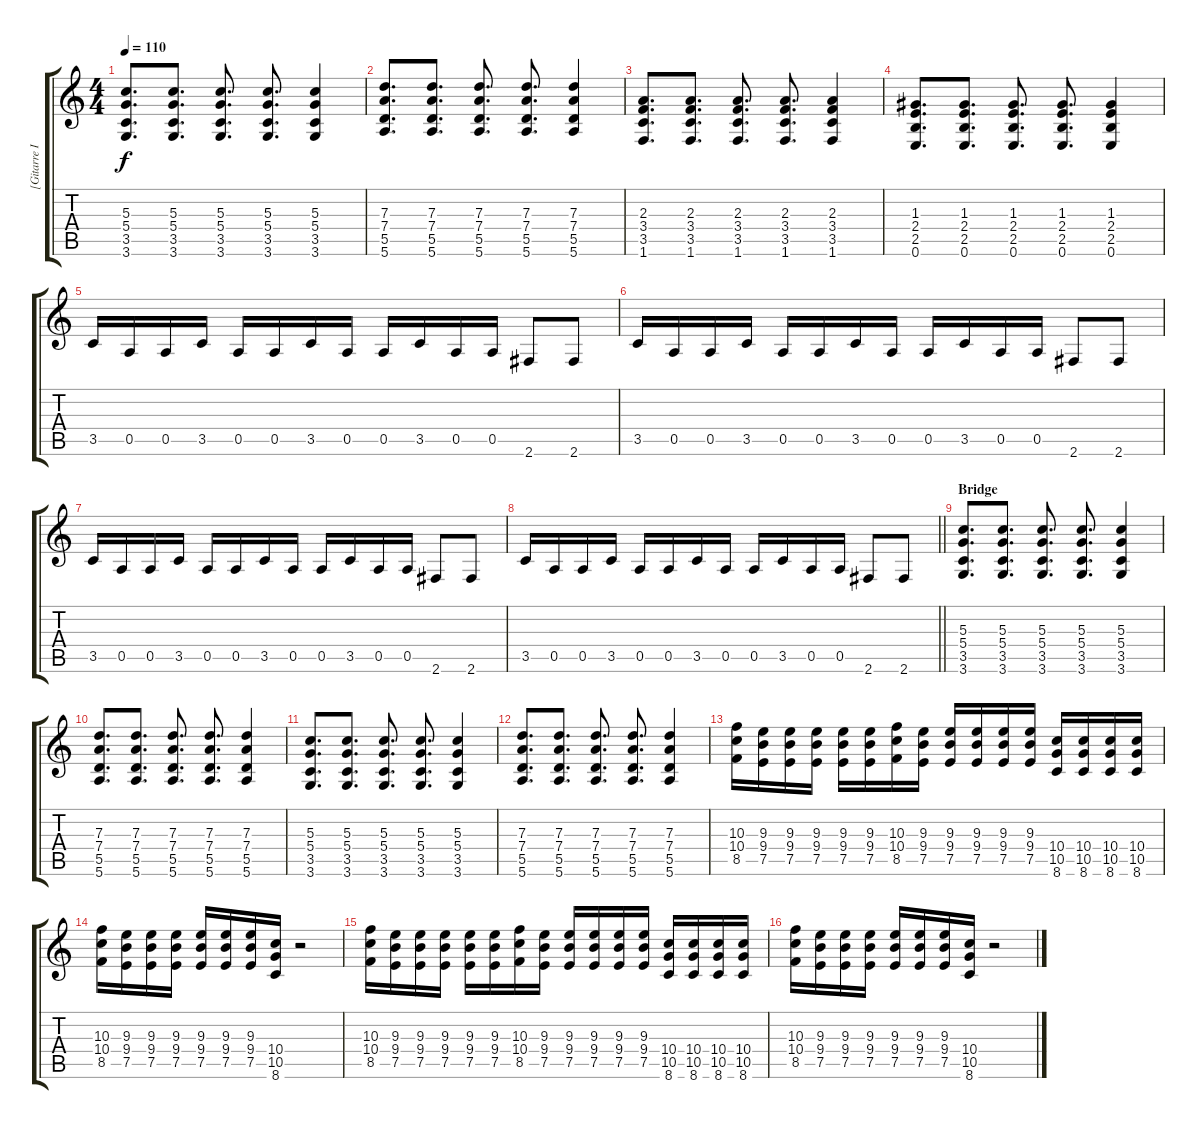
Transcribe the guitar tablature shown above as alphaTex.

\track ("[Gitarre I Effekt]" "[Gitarre I") {instrument distortionguitar}
\staff {score tabs}
\tuning (E4 B3 G3 D3 A2 E2) {hide}
\ts (4 4)
\tempo 110
\clef g2
\ks c
(5.3 5.4 3.5 3.6).8{d dy f} (5.3 5.4 3.5 3.6).8{d} (5.3 5.4 3.5 3.6).8{d} (5.3 5.4 3.5 3.6).8{d} (5.3 5.4 3.5 3.6).4 |
(7.3 7.4 5.5 5.6).8{d} (7.3 7.4 5.5 5.6).8{d} (7.3 7.4 5.5 5.6).8{d} (7.3 7.4 5.5 5.6).8{d} (7.3 7.4 5.5 5.6).4 |
(2.3 3.4 3.5 1.6).8{d} (2.3 3.4 3.5 1.6).8{d} (2.3 3.4 3.5 1.6).8{d} (2.3 3.4 3.5 1.6).8{d} (2.3 3.4 3.5 1.6).4 |
(1.3 2.4 2.5 0.6).8{d volume 16 balance 8} (1.3 2.4 2.5 0.6).8{d} (1.3 2.4 2.5 0.6).8{d} (1.3 2.4 2.5 0.6).8{d} (1.3 2.4 2.5 0.6).4 |
3.5.16{volume 12 balance 11 instrument distortionguitar} 0.5.16 0.5.16 3.5.16 0.5.16 0.5.16 3.5.16 0.5.16 0.5.16 3.5.16 0.5.16 0.5.16 2.6.8{volume 16 balance 8} 2.6.8 |
3.5.16{volume 12 balance 11} 0.5.16 0.5.16 3.5.16 0.5.16 0.5.16 3.5.16 0.5.16 0.5.16 3.5.16 0.5.16 0.5.16 2.6.8{volume 16 balance 8} 2.6.8 |
3.5.16{volume 12 balance 11 instrument distortionguitar} 0.5.16 0.5.16 3.5.16 0.5.16 0.5.16 3.5.16 0.5.16 0.5.16 3.5.16 0.5.16 0.5.16 2.6.8{volume 16 balance 8} 2.6.8 |
\barLineRight lightlight
3.5.16{volume 12 balance 11} 0.5.16 0.5.16 3.5.16 0.5.16 0.5.16 3.5.16 0.5.16 0.5.16 3.5.16 0.5.16 0.5.16 2.6.8{volume 16 balance 8} 2.6.8 |
\section ("" "Bridge")
(5.3 5.4 3.5 3.6).8{d volume 12} (5.3 5.4 3.5 3.6).8{d} (5.3 5.4 3.5 3.6).8{d} (5.3 5.4 3.5 3.6).8{d} (5.3 5.4 3.5 3.6).4 |
(7.3 7.4 5.5 5.6).8{d} (7.3 7.4 5.5 5.6).8{d} (7.3 7.4 5.5 5.6).8{d} (7.3 7.4 5.5 5.6).8{d} (7.3 7.4 5.5 5.6).4 |
(5.3 5.4 3.5 3.6).8{d} (5.3 5.4 3.5 3.6).8{d} (5.3 5.4 3.5 3.6).8{d} (5.3 5.4 3.5 3.6).8{d} (5.3 5.4 3.5 3.6).4 |
(7.3 7.4 5.5 5.6).8{d} (7.3 7.4 5.5 5.6).8{d} (7.3 7.4 5.5 5.6).8{d} (7.3 7.4 5.5 5.6).8{d} (7.3 7.4 5.5 5.6).4 |
(10.3 10.4 8.5).16 (9.3 9.4 7.5).16 (9.3 9.4 7.5).16 (9.3 9.4 7.5).16 (9.3 9.4 7.5).16 (9.3 9.4 7.5).16 (10.3 10.4 8.5).16 (9.3 9.4 7.5).16 (9.3 9.4 7.5).16 (9.3 9.4 7.5).16 (9.3 9.4 7.5).16 (9.3 9.4 7.5).16 (10.4 10.5 8.6).16 (10.4 10.5 8.6).16 (10.4 10.5 8.6).16 (10.4 10.5 8.6).16 |
(10.3 10.4 8.5).16 (9.3 9.4 7.5).16 (9.3 9.4 7.5).16 (9.3 9.4 7.5).16 (9.3 9.4 7.5).16 (9.3 9.4 7.5).16 (9.3 9.4 7.5).16 (10.4 10.5 8.6).16 r.2 |
(10.3 10.4 8.5).16 (9.3 9.4 7.5).16 (9.3 9.4 7.5).16 (9.3 9.4 7.5).16 (9.3 9.4 7.5).16 (9.3 9.4 7.5).16 (10.3 10.4 8.5).16 (9.3 9.4 7.5).16 (9.3 9.4 7.5).16 (9.3 9.4 7.5).16 (9.3 9.4 7.5).16 (9.3 9.4 7.5).16 (10.4 10.5 8.6).16 (10.4 10.5 8.6).16 (10.4 10.5 8.6).16 (10.4 10.5 8.6).16 |
(10.3 10.4 8.5).16 (9.3 9.4 7.5).16 (9.3 9.4 7.5).16 (9.3 9.4 7.5).16 (9.3 9.4 7.5).16 (9.3 9.4 7.5).16 (9.3 9.4 7.5).16 (10.4 10.5 8.6).16 r.2
